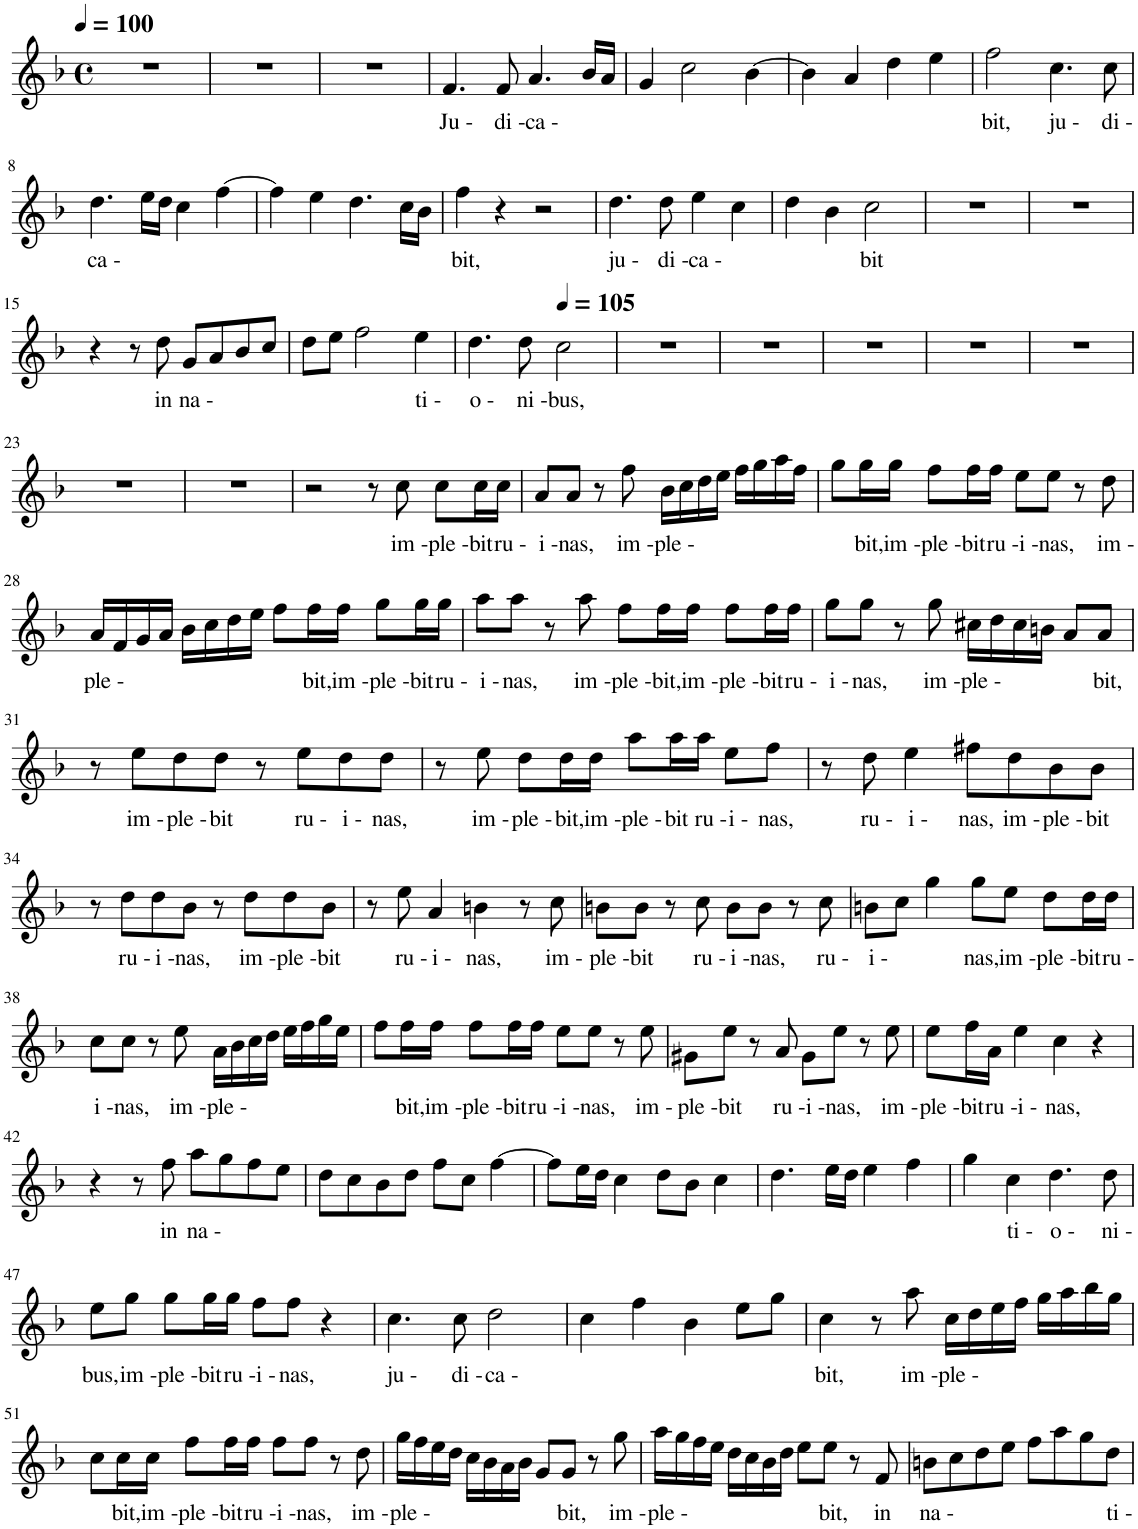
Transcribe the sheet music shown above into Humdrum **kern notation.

**kern	**text
*part1	*part1
*staff1	*staff1
*I"Alto, Tenor	*
*I'A.	*
*clefG2	*
*k[b-]	*
*M4/4	*
*met(c)	*
*MM100	*
=1	=1
1r	.
=2	=2
1r	.
=3	=3
1r	.
=4	=4
!	!LO:LY:b
4.f/	Ju -
!	!LO:LY:b
8f/	di -
!	!LO:LY:b
4.a/	ca -
16b-/LL	.
16a/JJ	.
=5	=5
4g/	.
2cc\	.
[4b-\	.
=6	=6
4b-\]	.
4a/	.
4dd\	.
4ee\	.
=7	=7
!	!LO:LY:b
2ff\	bit,
!	!LO:LY:b
4.cc\	ju -
!	!LO:LY:b
8cc\	di -
!!LO:LB:g=z
=8	=8
!	!LO:LY:b
4.dd\	ca -
16ee\LL	.
16dd\JJ	.
4cc\	.
[4ff\	.
=9	=9
4ff\]	.
4ee\	.
4.dd\	.
16cc\LL	.
16b-\JJ	.
=10	=10
!	!LO:LY:b
4ff\	bit,
4r	.
2r	.
=11	=11
!	!LO:LY:b
4.dd\	ju -
!	!LO:LY:b
8dd\	di -
!	!LO:LY:b
4ee\	ca -
4cc\	.
=12	=12
4dd\	.
4b-\	.
!	!LO:LY:b
2cc\	bit
=13	=13
1r	.
=14	=14
1r	.
!!LO:LB:g=z
=15	=15
4r	.
8r	.
!	!LO:LY:b
8dd\	in
!	!LO:LY:b
8g/L	na -
8a/	.
8b-/	.
8cc/J	.
=16	=16
8dd\L	.
8ee\J	.
2ff\	.
!	!LO:LY:b
4ee\	ti -
=17	=17
!	!LO:LY:b
4.dd\	o -
!	!LO:LY:b
8dd\	ni -
*MM105	*
!	!LO:LY:b
2cc\	bus,
=18	=18
1r	.
=19	=19
1r	.
=20	=20
1r	.
=21	=21
1r	.
=22	=22
1r	.
!!LO:LB:g=z
=23	=23
1r	.
=24	=24
1r	.
=25	=25
2r	.
8r	.
!	!LO:LY:b
8cc\	im -
!	!LO:LY:b
8cc\L	ple -
!	!LO:LY:b
16cc\L	bit
!	!LO:LY:b
16cc\JJ	ru -
=26	=26
!	!LO:LY:b
8a/L	i -
!	!LO:LY:b
8a/J	nas,
8r	.
!	!LO:LY:b
8ff\	im -
!	!LO:LY:b
16b-\LL	ple -
16cc\	.
16dd\	.
16ee\JJ	.
16ff\LL	.
16gg\	.
16aa\	.
16ff\JJ	.
=27	=27
8gg\L	.
!	!LO:LY:b
16gg\L	bit,
!	!LO:LY:b
16gg\JJ	im -
!	!LO:LY:b
8ff\L	ple -
!	!LO:LY:b
16ff\L	bit
!	!LO:LY:b
16ff\JJ	ru -
!	!LO:LY:b
8ee\L	i -
!	!LO:LY:b
8ee\J	nas,
8r	.
!	!LO:LY:b
8dd\	im -
!!LO:LB:g=z
=28	=28
!	!LO:LY:b
16a/LL	ple -
16f/	.
16g/	.
16a/JJ	.
16b-\LL	.
16cc\	.
16dd\	.
16ee\JJ	.
8ff\L	.
!	!LO:LY:b
16ff\L	bit,
!	!LO:LY:b
16ff\JJ	im -
!	!LO:LY:b
8gg\L	ple -
!	!LO:LY:b
16gg\L	bit
!	!LO:LY:b
16gg\JJ	ru -
=29	=29
!	!LO:LY:b
8aa\L	i -
!	!LO:LY:b
8aa\J	nas,
8r	.
!	!LO:LY:b
8aa\	im -
!	!LO:LY:b
8ff\L	ple -
!	!LO:LY:b
16ff\L	bit,
!	!LO:LY:b
16ff\JJ	im -
!	!LO:LY:b
8ff\L	ple -
!	!LO:LY:b
16ff\L	bit
!	!LO:LY:b
16ff\JJ	ru -
=30	=30
!	!LO:LY:b
8gg\L	i -
!	!LO:LY:b
8gg\J	nas,
8r	.
!	!LO:LY:b
8gg\	im -
!	!LO:LY:b
16cc#X\LL	ple -
16dd\	.
16cc#\	.
16bn\JJ	.
8a/L	.
!	!LO:LY:b
8a/J	bit,
!!LO:LB:g=z
=31	=31
8r	.
!	!LO:LY:b
8ee\L	im -
!	!LO:LY:b
8dd\	ple -
!	!LO:LY:b
8dd\J	bit
8r	.
!	!LO:LY:b
8ee\L	ru -
!	!LO:LY:b
8dd\	i -
!	!LO:LY:b
8dd\J	nas,
=32	=32
8r	.
!	!LO:LY:b
8ee\	im -
!	!LO:LY:b
8dd\L	ple -
!	!LO:LY:b
16dd\L	bit,
!	!LO:LY:b
16dd\JJ	im -
!	!LO:LY:b
8aa\L	ple -
!	!LO:LY:b
16aa\L	bit
!	!LO:LY:b
16aa\JJ	ru -
!	!LO:LY:b
8ee\L	i -
!	!LO:LY:b
8ff\J	nas,
=33	=33
8r	.
!	!LO:LY:b
8dd\	ru -
!	!LO:LY:b
4ee\	i -
!	!LO:LY:b
8ff#X\L	nas,
!	!LO:LY:b
8dd\	im -
!	!LO:LY:b
8b-\	ple -
!	!LO:LY:b
8b-\J	bit
!!LO:LB:g=z
=34	=34
8r	.
!	!LO:LY:b
8dd\L	ru -
!	!LO:LY:b
8dd\	i -
!	!LO:LY:b
8b-\J	nas,
8r	.
!	!LO:LY:b
8dd\L	im -
!	!LO:LY:b
8dd\	ple -
!	!LO:LY:b
8b-\J	bit
=35	=35
8r	.
!	!LO:LY:b
8ee\	ru -
!	!LO:LY:b
4a/	i -
!	!LO:LY:b
4bn\	nas,
8r	.
!	!LO:LY:b
8cc\	im -
=36	=36
!	!LO:LY:b
8bn\L	ple -
!	!LO:LY:b
8b\J	bit
8r	.
!	!LO:LY:b
8cc\	ru -
!	!LO:LY:b
8b\L	i -
!	!LO:LY:b
8b\J	nas,
8r	.
!	!LO:LY:b
8cc\	ru -
=37	=37
!	!LO:LY:b
8bn\L	i -
8cc\J	.
4gg\	.
!	!LO:LY:b
8gg\L	nas,
!	!LO:LY:b
8ee\J	im -
!	!LO:LY:b
8dd\L	ple -
!	!LO:LY:b
16dd\L	bit
!	!LO:LY:b
16dd\JJ	ru -
!!LO:LB:g=z
=38	=38
!	!LO:LY:b
8cc\L	i -
!	!LO:LY:b
8cc\J	nas,
8r	.
!	!LO:LY:b
8ee\	im -
!	!LO:LY:b
16a\LL	ple -
16b-\	.
16cc\	.
16dd\JJ	.
16ee\LL	.
16ff\	.
16gg\	.
16ee\JJ	.
=39	=39
8ff\L	.
!	!LO:LY:b
16ff\L	bit,
!	!LO:LY:b
16ff\JJ	im -
!	!LO:LY:b
8ff\L	ple -
!	!LO:LY:b
16ff\L	bit
!	!LO:LY:b
16ff\JJ	ru -
!	!LO:LY:b
8ee\L	i -
!	!LO:LY:b
8ee\J	nas,
8r	.
!	!LO:LY:b
8ee\	im -
=40	=40
!	!LO:LY:b
8g#X\L	ple -
!	!LO:LY:b
8ee\J	bit
8r	.
!	!LO:LY:b
8a/	ru -
!	!LO:LY:b
8g#\L	i -
!	!LO:LY:b
8ee\J	nas,
8r	.
!	!LO:LY:b
8ee\	im -
=41	=41
!	!LO:LY:b
8ee\L	ple -
!	!LO:LY:b
16ff\L	bit
!	!LO:LY:b
16a\JJ	ru -
!	!LO:LY:b
4ee\	i -
!	!LO:LY:b
4cc\	nas,
4r	.
!!LO:LB:g=z
=42	=42
4r	.
8r	.
!	!LO:LY:b
8ff\	in
!	!LO:LY:b
8aa\L	na -
8gg\	.
8ff\	.
8ee\J	.
=43	=43
8dd\L	.
8cc\	.
8b-\	.
8dd\J	.
8ff\L	.
8cc\J	.
[4ff\	.
=44	=44
8ff\L]	.
16ee\L	.
16dd\JJ	.
4cc\	.
8dd\L	.
8b-\J	.
4cc\	.
=45	=45
4.dd\	.
16ee\LL	.
16dd\JJ	.
4ee\	.
4ff\	.
=46	=46
4gg\	.
!	!LO:LY:b
4cc\	ti -
!	!LO:LY:b
4.dd\	o -
!	!LO:LY:b
8dd\	ni -
!!LO:LB:g=z
=47	=47
!	!LO:LY:b
8ee\L	bus,
!	!LO:LY:b
8gg\J	im -
!	!LO:LY:b
8gg\L	ple -
!	!LO:LY:b
16gg\L	bit
!	!LO:LY:b
16gg\JJ	ru -
!	!LO:LY:b
8ff\L	i -
!	!LO:LY:b
8ff\J	nas,
4r	.
=48	=48
!	!LO:LY:b
4.cc\	ju -
!	!LO:LY:b
8cc\	di -
!	!LO:LY:b
2dd\	ca -
=49	=49
4cc\	.
4ff\	.
4b-\	.
8ee\L	.
8gg\J	.
=50	=50
!	!LO:LY:b
4cc\	bit,
8r	.
!	!LO:LY:b
8aa\	im -
!	!LO:LY:b
16cc\LL	ple -
16dd\	.
16ee\	.
16ff\JJ	.
16gg\LL	.
16aa\	.
16bb-\	.
16gg\JJ	.
!!LO:LB:g=z
=51	=51
8cc\L	.
!	!LO:LY:b
16cc\L	bit,
!	!LO:LY:b
16cc\JJ	im -
!	!LO:LY:b
8ff\L	ple -
!	!LO:LY:b
16ff\L	bit
!	!LO:LY:b
16ff\JJ	ru -
!	!LO:LY:b
8ff\L	i -
!	!LO:LY:b
8ff\J	nas,
8r	.
!	!LO:LY:b
8dd\	im -
=52	=52
!	!LO:LY:b
16gg\LL	ple -
16ff\	.
16ee\	.
16dd\JJ	.
16cc\LL	.
16b-\	.
16a\	.
16b-\JJ	.
8g/L	.
!	!LO:LY:b
8g/J	bit,
8r	.
!	!LO:LY:b
8gg\	im -
=53	=53
!	!LO:LY:b
16aa\LL	ple -
16gg\	.
16ff\	.
16ee\JJ	.
16dd\LL	.
16cc\	.
16b-\	.
16dd\JJ	.
8ee\L	.
!	!LO:LY:b
8ee\J	bit,
8r	.
!	!LO:LY:b
8f/	in
=54	=54
!	!LO:LY:b
8bn\L	na -
8cc\	.
8dd\	.
8ee\J	.
8ff\L	.
8aa\	.
8gg\	.
!	!LO:LY:b
8dd\J	ti -
=	=
*-	*-
